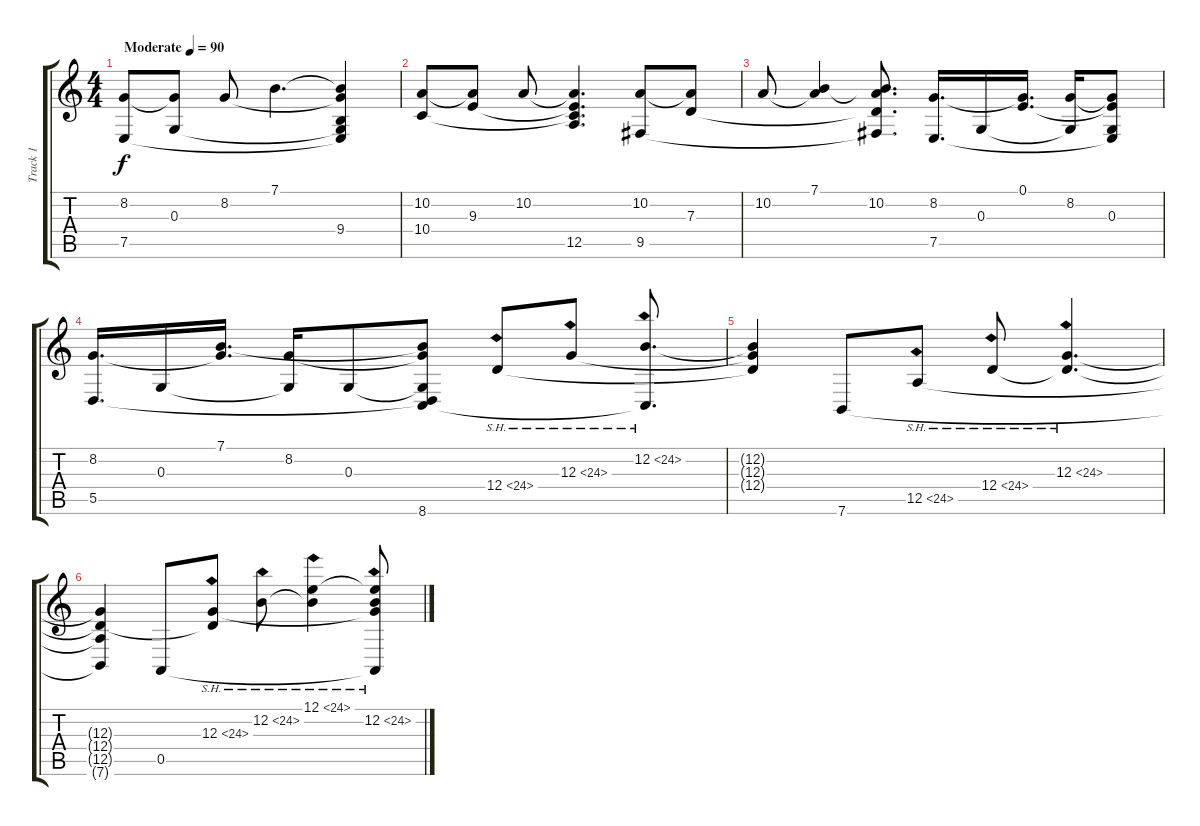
\track ("Track 1" "Track 1") {instrument acousticgrandpiano}
\staff {score tabs}
\tuning (E4 B3 G3 D3 A2 E2) {hide}
\ts (4 4)
\tempo (90 "Moderate")
\clef g2
\ks c
(8.2 7.5).8{dy f instrument acousticgrandpiano} (8.2{t} 0.3).8 8.2.8 7.1.4{d} (7.1{t} 8.2{t} 0.3{t} 9.4 7.5{t}).4 |
(10.2 10.4).8 (10.2{t} 9.3).8 10.2.8 (10.2{t} 9.3{t} 10.4{t} 12.5).4{d} (10.2 9.5).8 (10.2{t} 7.3).8 |
10.2.8 (7.1 10.2{t}).4 (7.1{t} 10.2 7.3{t} 9.5{t}).8{d} (8.2 7.5).16{d} 0.3.16 (0.1 8.2{t}).16{d} (8.2 0.3{t}).16 (0.1{t} 8.2{t} 0.3 7.5{t}).8 |
(8.2 5.5).16{d} 0.3.16 (7.1 8.2{t}).16{d} (8.2 0.3{t}).16 0.3.8 (7.1{t} 8.2{t} 0.3{t} 5.5{t} 8.6).8 12.4{sh 12}.8 12.3{sh 12}.8 (12.2{sh 12} 8.6{t}).8{d} |
(12.2{t} 12.3{t} 12.4{t}).4 7.6.8 12.5{sh 12}.8 12.4{sh 12}.8 (12.3{sh 12} 12.4{t}).4{d} |
(12.3{t} 12.4{t} 12.5{t} 7.6{t}).4 0.5.8 (12.3{sh 12} 12.4{t}).8 12.2{sh 12}.8 (12.1{sh 12} 12.2{t}).4 (12.1{t} 12.2{sh 12} 12.3{t} 0.5{t}).8
